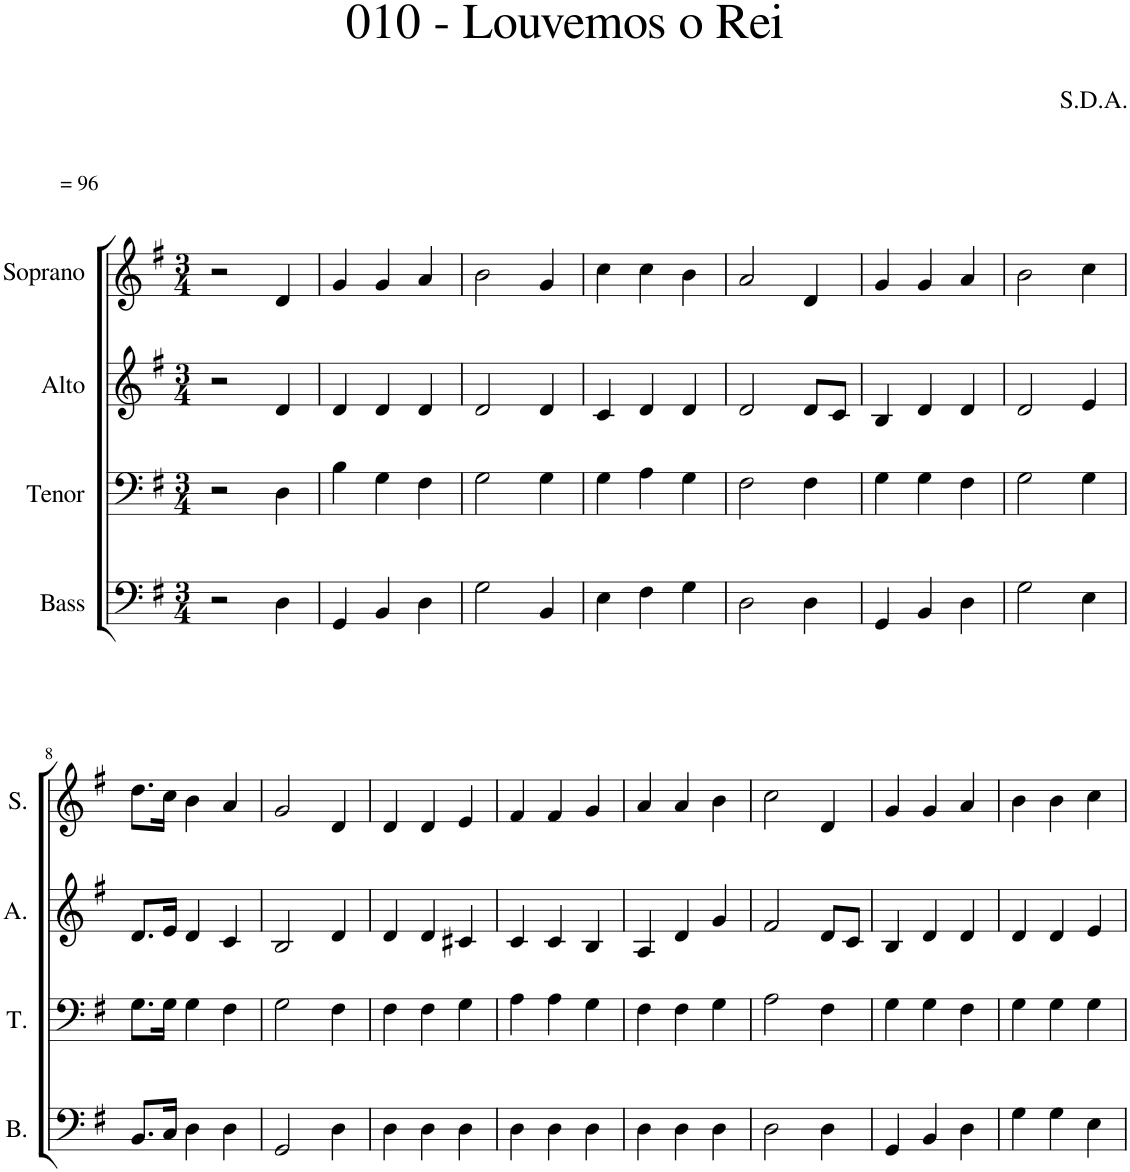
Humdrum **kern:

**kern	**kern	**kern	**kern
*part4	*part3	*part2	*part1
*staff4	*staff3	*staff2	*staff1
*I"Bass	*I"Tenor	*I"Alto	*I"Soprano
*I'B.	*I'T.	*I'A.	*I'S.
*clefF4	*clefF4	*clefG2	*clefG2
*k[f#]	*k[f#]	*k[f#]	*k[f#]
*M3/4	*M3/4	*M3/4	*M3/4
=1	=1	=1	=1
!	!	!	!LO:TX:a:t== 96
2r	2r	2r	2r
4D\	4D\	4d/	4d/
=2	=2	=2	=2
4GG/	4B\	4d/	4g/
4BB/	4G\	4d/	4g/
4D\	4F#\	4d/	4a/
=3	=3	=3	=3
2G\	2G\	2d/	2b\
4BB/	4G\	4d/	4g/
=4	=4	=4	=4
4E\	4G\	4c/	4cc\
4F#\	4A\	4d/	4cc\
4G\	4G\	4d/	4b\
=5	=5	=5	=5
2D\	2F#\	2d/	2a/
4D\	4F#\	8d/L	4d/
.	.	8c/J	.
=6	=6	=6	=6
4GG/	4G\	4B/	4g/
4BB/	4G\	4d/	4g/
4D\	4F#\	4d/	4a/
=7	=7	=7	=7
2G\	2G\	2d/	2b\
4E\	4G\	4e/	4cc\
!!LO:LB:g=z
=8	=8	=8	=8
8.BB/L	8.G\L	8.d/L	8.dd\L
16C/Jk	16G\Jk	16e/Jk	16cc\Jk
4D\	4G\	4d/	4b\
4D\	4F#\	4c/	4a/
=9	=9	=9	=9
2GG/	2G\	2B/	2g/
4D\	4F#\	4d/	4d/
=10	=10	=10	=10
4D\	4F#\	4d/	4d/
4D\	4F#\	4d/	4d/
4D\	4G\	4c#X/	4e/
=11	=11	=11	=11
4D\	4A\	4c/	4f#/
4D\	4A\	4c/	4f#/
4D\	4G\	4B/	4g/
=12	=12	=12	=12
4D\	4F#\	4A/	4a/
4D\	4F#\	4d/	4a/
4D\	4G\	4g/	4b\
=13	=13	=13	=13
2D\	2A\	2f#/	2cc\
4D\	4F#\	8d/L	4d/
.	.	8c/J	.
=14	=14	=14	=14
4GG/	4G\	4B/	4g/
4BB/	4G\	4d/	4g/
4D\	4F#\	4d/	4a/
=15	=15	=15	=15
4G\	4G\	4d/	4b\
4G\	4G\	4d/	4b\
4E\	4G\	4e/	4cc\
=	=	=	=
*-	*-	*-	*-
